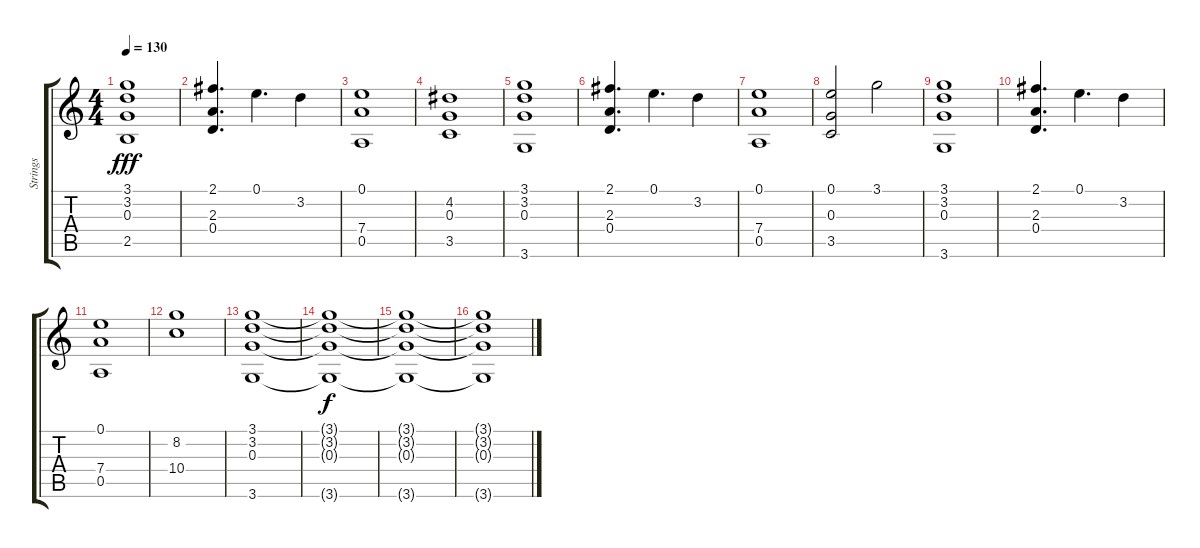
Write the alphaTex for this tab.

\track ("Strings" "Strings") {instrument electricguitarjazz}
\staff {score tabs}
\tuning (E4 B3 G3 D3 A2 E2) {hide}
\ts (4 4)
\tempo 130
\clef g2
\ks c
(3.1 3.2 0.3 2.5).1{dy fff} |
(2.1 2.3 0.4).4{d} 0.1.4{d} 3.2.4 |
(0.1 7.4 0.5).1 |
(4.2 0.3 3.5).1 |
(3.1 3.2 0.3 3.6).1 |
(2.1 2.3 0.4).4{d} 0.1.4{d} 3.2.4 |
(0.1 7.4 0.5).1 |
(0.1 0.3 3.5).2 3.1.2 |
(3.1 3.2 0.3 3.6).1 |
(2.1 2.3 0.4).4{d} 0.1.4{d} 3.2.4 |
(0.1 7.4 0.5).1 |
(8.2 10.4).1 |
(3.1 3.2 0.3 3.6).1 |
(3.1{t} 3.2{t} 0.3{t} 3.6{t}).1{dy f} |
(3.1{t} 3.2{t} 0.3{t} 3.6{t}).1 |
(3.1{t} 3.2{t} 0.3{t} 3.6{t}).1
